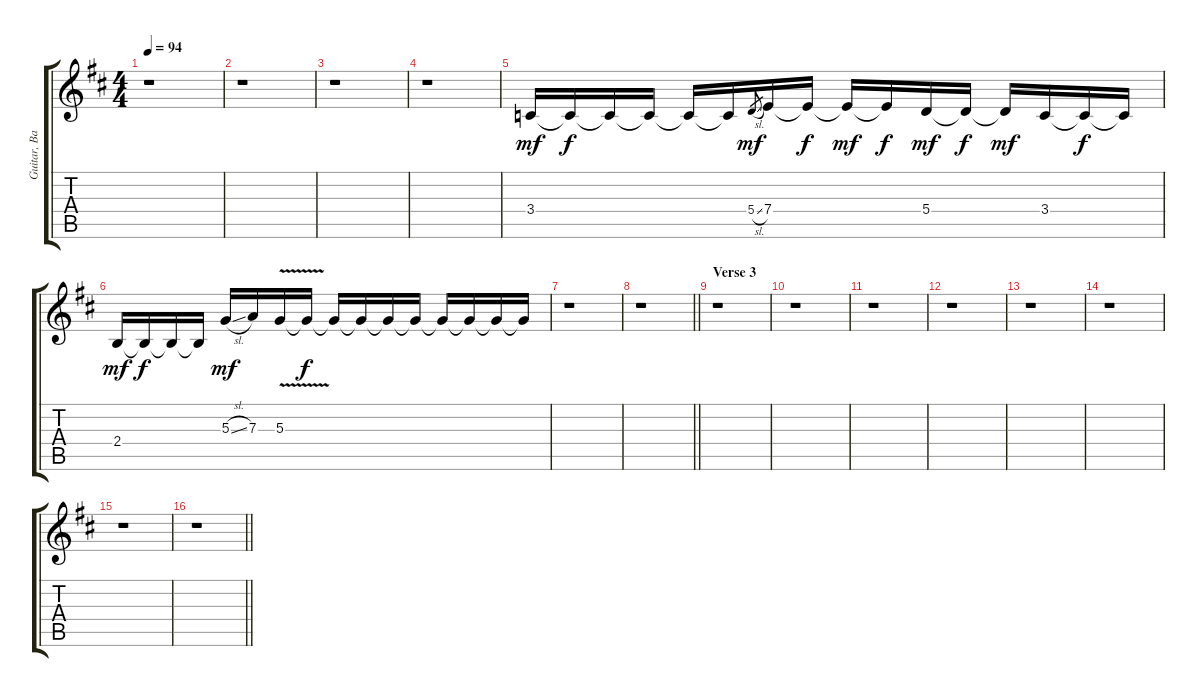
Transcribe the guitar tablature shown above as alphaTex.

\track ("Guitar, Baritone" "Guitar, Ba") {instrument electricguitarclean}
\staff {score tabs}
\tuning (B3 G3 D3 A2 E2 B1) {hide}
\ts (4 4)
\tempo 94
\clef g2
\ks d
r.1{dy mf} |
r.1 |
r.1 |
r.1 |
3.4.16 3.4{t}.16{dy f} 3.4{t}.16 3.4{t}.16 3.4{t}.16 3.4{t}.16 5.4{sl}.8{gr dy mf} 7.4.16 7.4{t}.16{dy f} 7.4{t}.16{dy mf} 7.4{t}.16{dy f} 5.4.16{dy mf} 5.4{t}.16{dy f} 5.4{t}.16{dy mf} 3.4.16 3.4{t}.16{dy f} 3.4{t}.16 |
2.4.16{dy mf} 2.4{t}.16{dy f} 2.4{t}.16 2.4{t}.16 5.3{sl}.16{dy mf} 7.3.16 5.3{v}.16 5.3{t}.16{dy f} 5.3{t}.16 5.3{t}.16 5.3{t}.16 5.3{t}.16 5.3{t}.16 5.3{t}.16 5.3{t}.16 5.3{t}.16 |
r.1 |
\barLineRight lightlight
r.1 |
\section ("" "Verse 3")
r.1 |
r.1 |
r.1 |
r.1 |
r.1 |
r.1 |
r.1 |
\barLineRight lightlight
r.1
